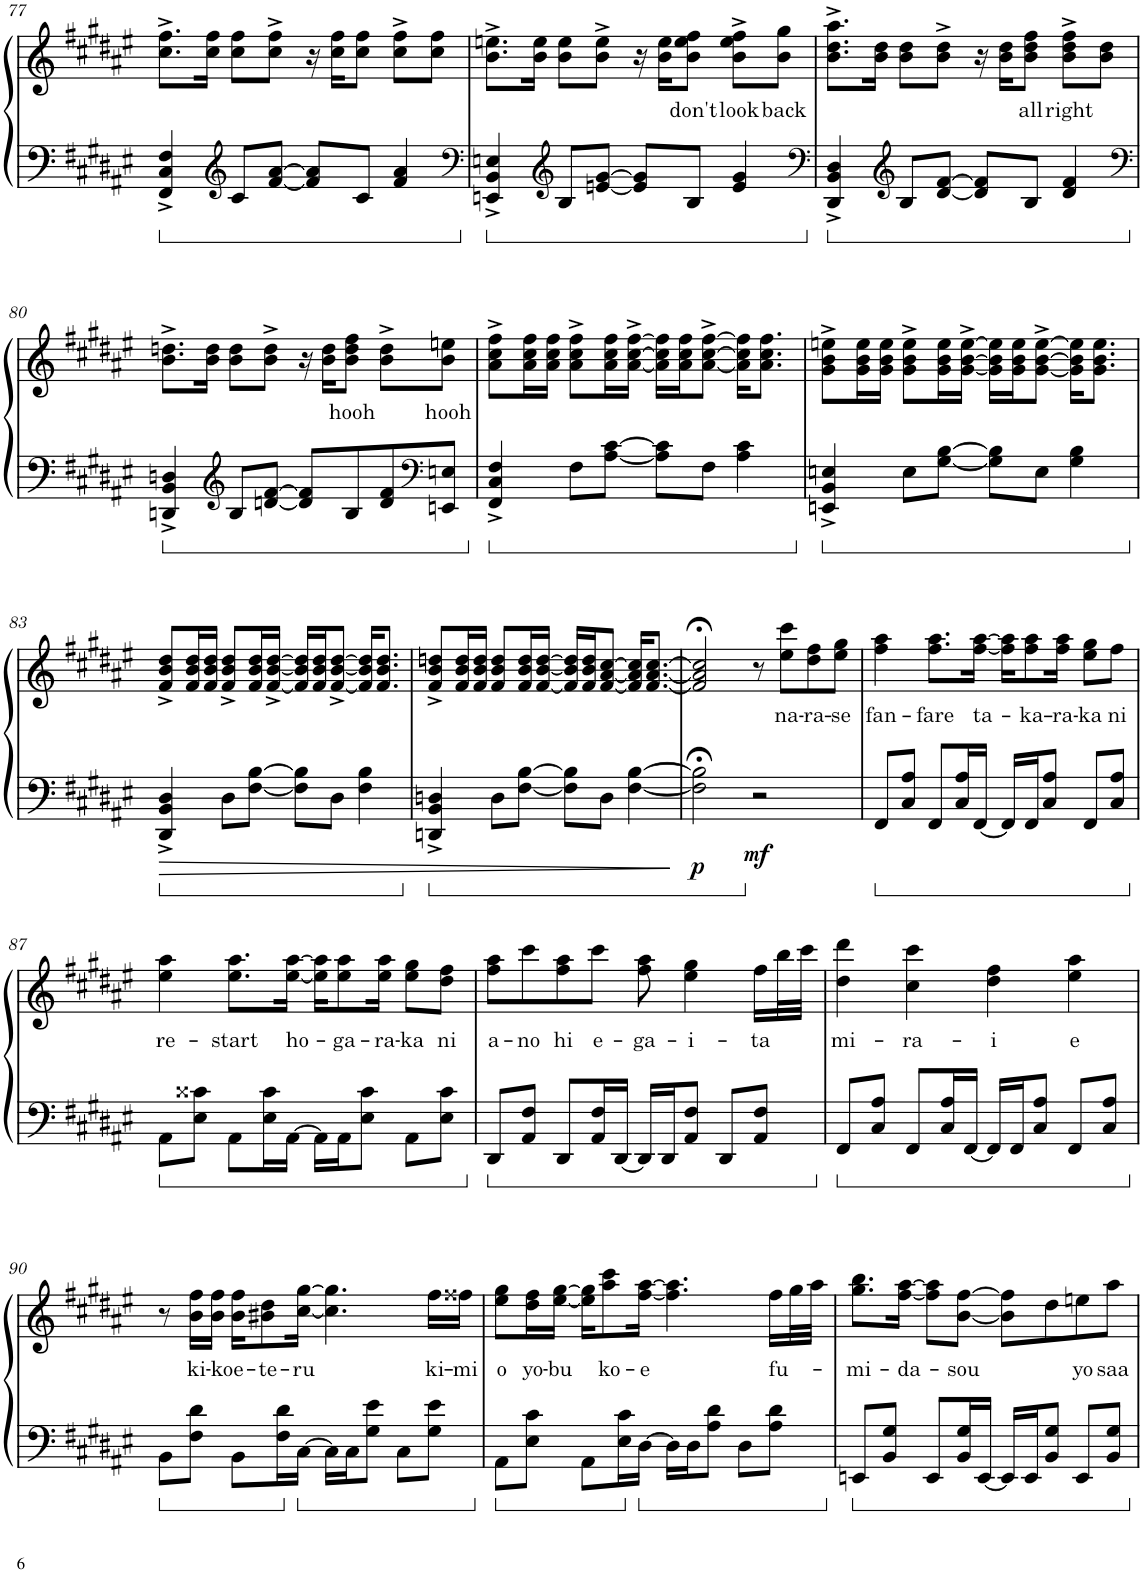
**kern	**kern	**text	**dynam
*part1	*part1	*part1	*part1
*staff2	*staff1	*staff1	*staff1/2
*I"Piano	*	*	*
*I'Pno.	*	*	*
!!LO:PB:g=z
*clefF4	*clefG2	*	*
*k[f#c#g#d#a#e#]	*k[f#c#g#d#a#e#]	*	*
*M4/4	*M4/4	*	*
=77	=77	=77	=77
4FF#/^ 4C#/^ 4F#/^	8.cc#\^ 8.ff#\^L	.	.
.	16cc#\ 16ff#\Jk	.	.
*clefG2	*	*	*
8c#/L	8cc#\ 8ff#\L	.	.
[8f#/ [8a#/J	8cc#\^ 8ff#\^J	.	.
8f#/] 8a#/]L	16r	.	.
.	16cc#\ 16ff#\KL	.	.
8c#/J	8cc#\ 8ff#\J	.	.
4f#/ 4a#/	8cc#\^ 8ff#\^L	.	.
.	8cc#\ 8ff#\J	.	.
=78	=78	=78	=78
*clefF4	*	*	*
4EEn/^ 4BB/^ 4En/^	8.b\^ 8.een\^L	.	.
.	16b\ 16ee\Jk	.	.
*clefG2	*	*	*
8B/L	8b\ 8ee\L	.	.
[8en/ [8g#/J	8b\^ 8ee\^J	.	.
8e/] 8g#/]L	16r	.	.
.	16b\ 16ee\KL	.	.
!	!	!LO:LY:b	!
8B/J	8b\ 8ee\ 8ff#\J	don't	.
!	!	!LO:LY:b	!
4e/ 4g#/	8b\^ 8ee\^ 8ff#\^L	look	.
!	!	!LO:LY:b	!
.	8b\ 8gg#\J	back	.
=79	=79	=79	=79
*clefF4	*	*	*
4DD#/^ 4BB/^ 4D#/^	8.b\^ 8.dd#\^ 8.aa#\^L	.	.
.	16b\ 16dd#\Jk	.	.
*clefG2	*	*	*
8B/L	8b\ 8dd#\L	.	.
[8d#/ [8f#/J	8b\^ 8dd#\^J	.	.
8d#/] 8f#/]L	16r	.	.
.	16b\ 16dd#\KL	.	.
!	!	!LO:LY:b	!
8B/J	8b\ 8dd#\ 8ff#\J	all	.
!	!	!LO:LY:b	!
4d#/ 4f#/	8b\^ 8dd#\^ 8ff#\^L	right	.
.	8b\ 8dd#\J	.	.
!!LO:LB:g=z
=80	=80	=80	=80
*clefF4	*	*	*
4DDn/^ 4BB/^ 4Dn/^	8.b\^ 8.ddn\^L	.	.
.	16b\ 16dd\Jk	.	.
*clefG2	*	*	*
8B/L	8b\ 8dd\L	.	.
[8dn/ [8f#/J	8b\^ 8dd\^J	.	.
8d/] 8f#/]L	16r	.	.
.	16b\ 16dd\KL	.	.
!	!	!LO:LY:b	!
8B/	8b\ 8dd\ 8ff#\J	hooh	.
8d/ 8f#/	8b\^ 8dd\^L	.	.
*clefF4	*	*	*
!	!	!LO:LY:b	!
8EEn/ 8En/J	8b\ 8een\J	hooh	.
=81	=81	=81	=81
4FF#/^ 4C#/^ 4F#/^	8a#\^ 8cc#\^ 8ff#\^L	.	.
.	16a#\ 16cc#\ 16ff#\L	.	.
.	16a#\ 16cc#\ 16ff#\JJ	.	.
8F#\L	8a#\^ 8cc#\^ 8ff#\^L	.	.
[8A#\ [8c#\J	16a#\ 16cc#\ 16ff#\L	.	.
.	[16a#\^ [16cc#\^ [16ff#\^JJ	.	.
8A#\] 8c#\]L	16a#\] 16cc#\] 16ff#\]LL	.	.
.	16a#\ 16cc#\ 16ff#\J	.	.
8F#\J	[8a#\^ [8cc#\^ [8ff#\^J	.	.
4A#\ 4c#\	16a#\] 16cc#\] 16ff#\]KL	.	.
.	8.a#\ 8.cc#\ 8.ff#\J	.	.
=82	=82	=82	=82
4EEn/^ 4BB/^ 4En/^	8g#\^ 8b\^ 8een\^L	.	.
.	16g#\ 16b\ 16ee\L	.	.
.	16g#\ 16b\ 16ee\JJ	.	.
8E\L	8g#\^ 8b\^ 8ee\^L	.	.
[8G#\ [8B\J	16g#\ 16b\ 16ee\L	.	.
.	[16g#\^ [16b\^ [16ee\^JJ	.	.
8G#\] 8B\]L	16g#\] 16b\] 16ee\]LL	.	.
.	16g#\ 16b\ 16ee\J	.	.
8E\J	[8g#\^ [8b\^ [8ee\^J	.	.
4G#\ 4B\	16g#\] 16b\] 16ee\]KL	.	.
.	8.g#\ 8.b\ 8.ee\J	.	.
!!LO:LB:g=z
=83	=83	=83	=83
4DD#/^ 4BB/^ 4D#/^	8f#/^ 8b/^ 8dd#/^L	.	.
.	16f#/ 16b/ 16dd#/L	.	.
.	16f#/ 16b/ 16dd#/JJ	.	.
8D#\L	8f#/^ 8b/^ 8dd#/^L	.	.
[8F#\ [8B\J	16f#/ 16b/ 16dd#/L	.	.
.	[16f#/^ [16b/^ [16dd#/^JJ	.	.
8F#\] 8B\]L	16f#/] 16b/] 16dd#/]LL	.	.
.	16f#/ 16b/ 16dd#/J	.	.
8D#\J	[8f#/^ [8b/^ [8dd#/^J	.	.
4F#\ 4B\	16f#/] 16b/] 16dd#/]KL	.	.
.	8.f#/ 8.b/ 8.dd#/J	.	.
=84	=84	=84	=84
4DDn/^ 4BB/^ 4Dn/^	8f#/^ 8b/^ 8ddn/^L	.	.
.	16f#/ 16b/ 16dd/L	.	.
.	16f#/ 16b/ 16dd/JJ	.	.
8D\L	8f#/ 8b/ 8dd/L	.	.
[8F#\ [8B\J	16f#/ 16b/ 16dd/L	.	.
.	[16f#/ [16b/ [16dd/JJ	.	.
8F#\] 8B\]L	16f#/] 16b/] 16dd/]LL	.	.
.	16f#/ 16b/ 16dd/J	.	.
8D\J	[8f#/ [8a#/ [8cc#/J	.	.
[4F#\ [4B\	16f#/] 16a#/] 16cc#/]KL	.	.
.	[8.f#/ [8.a#/ [8.cc#/J	.	.
=85	=85	=85	=85
!	!	!	!LO:DY:b=2
2F#\];< 2B\];<	2f#/];< 2a#/];< 2cc#/];<	.	p
!	!	!	!LO:DY:b=2
2r	8r	.	mf
!	!	!LO:LY:b	!
.	8ee#\ 8ccc#\L	na-	.
!	!	!LO:LY:b	!
.	8dd#\ 8ff#\	-ra-	.
!	!	!LO:LY:b	!
.	8ee#\ 8gg#\J	-se	.
=86	=86	=86	=86
!	!	!LO:LY:b	!
8FF#/L	4ff#\ 4aa#\	fan-	.
8C#/ 8A#/J	.	.	.
!	!	!LO:LY:b	!
8FF#/L	8.ff#\ 8.aa#\L	-fare	.
16C#/ 16A#/L	.	.	.
!	!	!LO:LY:b	!
[16FF#/JJ	[16ff#\ [16aa#\Jk	ta-	.
16FF#/LL]	16ff#\] 16aa#\]KL	.	.
!	!	!LO:LY:b	!
16FF#/J	8ff#\ 8aa#\	-ka-	.
8C#/ 8A#/J	.	.	.
!	!	!LO:LY:b	!
.	16ff#\ 16aa#\Jk	-ra-	.
!	!	!LO:LY:b	!
8FF#/L	8ee#\ 8gg#\L	-ka	.
!	!	!LO:LY:b	!
8C#/ 8A#/J	8ff#\J	ni	.
!!LO:LB:g=z
=87	=87	=87	=87
!	!	!LO:LY:b	!
8AA#\L	4ee#\ 4aa#\	re-	.
8E#\ 8c##X\J	.	.	.
!	!	!LO:LY:b	!
8AA#\L	8.ee#\ 8.aa#\L	-start	.
16E#\ 16c##\L	.	.	.
!	!	!LO:LY:b	!
[16AA#\JJ	[16ee#\ [16aa#\Jk	ho-	.
16AA#\LL]	16ee#\] 16aa#\]KL	.	.
!	!	!LO:LY:b	!
16AA#\J	8ee#\ 8aa#\	-ga-	.
8E#\ 8c##\J	.	.	.
!	!	!LO:LY:b	!
.	16ee#\ 16aa#\Jk	-ra-	.
!	!	!LO:LY:b	!
8AA#\L	8ee#\ 8gg#\L	-ka	.
!	!	!LO:LY:b	!
8E#\ 8c##\J	8dd#\ 8ff#\J	ni	.
=88	=88	=88	=88
!	!	!LO:LY:b	!
8DD#/L	8ff#\ 8aa#\L	a-	.
!	!	!LO:LY:b	!
8AA#/ 8F#/J	8ccc#\	-no	.
!	!	!LO:LY:b	!
8DD#/L	8ff#\ 8aa#\	hi	.
!	!	!LO:LY:b	!
16AA#/ 16F#/L	8ccc#\J	e-	.
[16DD#/JJ	.	.	.
!	!	!LO:LY:b	!
16DD#/LL]	8ff#\ 8aa#\	-ga-	.
16DD#/J	.	.	.
!	!	!LO:LY:b	!
8AA#/ 8F#/J	4ee#\ 4gg#\	-i-	.
8DD#/L	.	.	.
!	!	!LO:LY:b	!
8AA#/ 8F#/J	16ff#\LL	-ta	.
.	32bb\L	.	.
.	32ccc#\JJJ	.	.
=89	=89	=89	=89
!	!	!LO:LY:b	!
8FF#/L	4dd#\ 4ddd#\	mi-	.
8C#/ 8A#/J	.	.	.
!	!	!LO:LY:b	!
8FF#/L	4cc#\ 4ccc#\	-ra-	.
16C#/ 16A#/L	.	.	.
[16FF#/JJ	.	.	.
!	!	!LO:LY:b	!
16FF#/LL]	4dd#\ 4ff#\	-i	.
16FF#/J	.	.	.
8C#/ 8A#/J	.	.	.
!	!	!LO:LY:b	!
8FF#/L	4ee#\ 4aa#\	e	.
8C#/ 8A#/J	.	.	.
!!LO:LB:g=z
=90	=90	=90	=90
8BB\L	8r	.	.
!	!	!LO:LY:b	!
8F#\ 8d#\J	16b\ 16ff#\LL	ki-	.
!	!	!LO:LY:b	!
.	16b\ 16ff#\JJ	-koe-	.
8BB\L	16b\ 16ff#\KL	.	.
!	!	!LO:LY:b	!
.	8b#X\ 8dd#\	-te-	.
16F#\ 16d#\L	.	.	.
!	!	!LO:LY:b	!
[16C#\JJ	[16cc#\ [16gg#\Jk	-ru	.
16C#\LL]	4.cc#\] 4.gg#\]	.	.
16C#\J	.	.	.
8G#\ 8e#\J	.	.	.
8C#\L	.	.	.
!	!	!LO:LY:b	!
8G#\ 8e#\J	16ff#\LL	ki-	.
!	!	!LO:LY:b	!
.	16ff##X\JJ	-mi	.
=91	=91	=91	=91
!	!	!LO:LY:b	!
8AA#\L	8ee#\ 8gg#\L	o	.
!	!	!LO:LY:b	!
8E#\ 8c#\J	16dd#\ 16ff#\L	yo-	.
!	!	!LO:LY:b	!
.	[16ee#\ [16gg#\JJ	-bu	.
8AA#\L	16ee#\] 16gg#\]KL	.	.
!	!	!LO:LY:b	!
.	8aa#\ 8ccc#\	ko-	.
16E#\ 16c#\L	.	.	.
!	!	!LO:LY:b	!
[16D#\JJ	[16ff#\ [16aa#\Jk	-e	.
16D#\LL]	4.ff#\] 4.aa#\]	.	.
16D#\J	.	.	.
8A#\ 8d#\J	.	.	.
8D#\L	.	.	.
!	!	!LO:LY:b	!
8A#\ 8d#\J	16ff#\LL	fu-	.
.	32gg#\L	.	.
.	32aa#\JJJ	.	.
=92	=92	=92	=92
!	!	!LO:LY:b	!
8EEn/L	8.gg#\ 8.bb\L	-mi-	.
8BB/ 8G#/J	.	.	.
!	!	!LO:LY:b	!
.	[16ff#\ [16aa#\Jk	-da-	.
8EE/L	8ff#\] 8aa#\]L	.	.
!	!	!LO:LY:b	!
16BB/ 16G#/L	[8b\ [8ff#\J	-sou	.
[16EE/JJ	.	.	.
16EE/LL]	8b\] 8ff#\]L	.	.
16EE/J	.	.	.
8BB/ 8G#/J	8dd#\	.	.
!	!	!LO:LY:b	!
8EE/L	8een\	yo	.
!	!	!LO:LY:b	!
8BB/ 8G#/J	8aa#\J	saa	.
=	=	=	=
*-	*-	*-	*-
